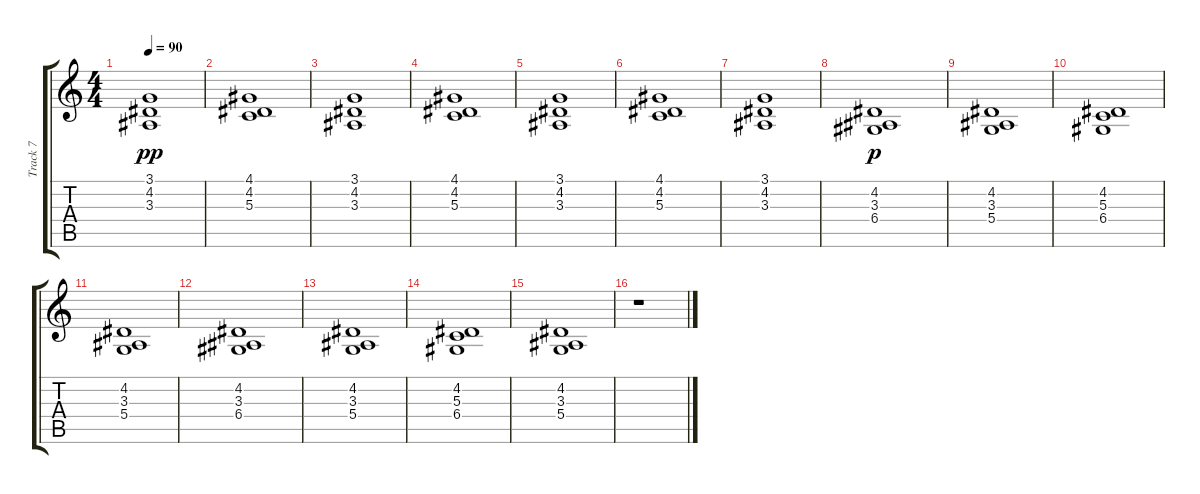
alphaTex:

\track ("Track 7" "Track 7") {instrument stringensemble2}
\staff {score tabs}
\tuning (E4 B3 G3 D3 A2 E2) {hide}
\ts (4 4)
\tempo 90
\clef g2
\ks c
(3.1 4.2 3.3).1{dy pp} |
(4.1 4.2 5.3).1 |
(3.1 4.2 3.3).1 |
(4.1 4.2 5.3).1 |
(3.1 4.2 3.3).1 |
(4.1 4.2 5.3).1 |
(3.1 4.2 3.3).1 |
(4.2 3.3 6.4).1{dy p} |
(4.2 3.3 5.4).1 |
(4.2 5.3 6.4).1 |
(4.2 3.3 5.4).1 |
(4.2 3.3 6.4).1 |
(4.2 3.3 5.4).1 |
(4.2 5.3 6.4).1 |
(4.2 3.3 5.4).1 |
r.1
